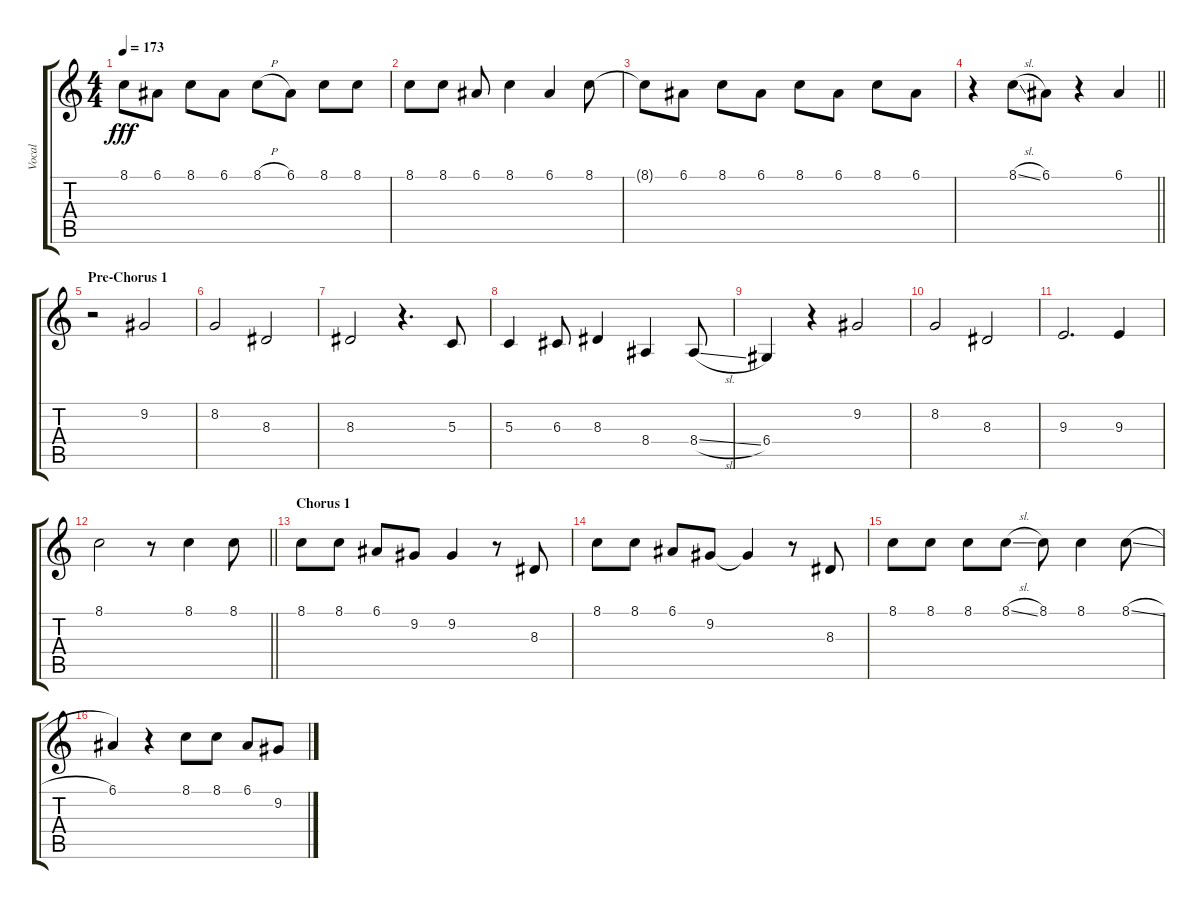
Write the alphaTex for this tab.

\track ("Vocal" "Vocal") {instrument clarinet}
\staff {score tabs}
\tuning (E4 B3 G3 D3 A2 E2) {hide}
\ts (4 4)
\tempo 173
\clef g2
\ks c
8.1{t}.8{dy fff} 6.1.8 8.1.8 6.1.8 8.1{h}.8 6.1.8 8.1.8 8.1.8 |
8.1.8 8.1.8 6.1.8 8.1.4 6.1.4 8.1.8 |
8.1{t}.8 6.1.8 8.1.8 6.1.8 8.1.8 6.1.8 8.1.8 6.1.8 |
\barLineRight lightlight
r.4 8.1{sl}.8 6.1.8 r.4 6.1.4 |
\section ("" "Pre-Chorus 1")
r.2 9.2.2 |
8.2.2 8.3.2 |
8.3.2 r.4{d} 5.3.8 |
5.3.4 6.3.8 8.3.4 8.4.4 8.4{sl}.8 |
6.4.4 r.4 9.2.2 |
8.2.2 8.3.2 |
9.3.2{d} 9.3.4 |
\barLineRight lightlight
8.1.2 r.8 8.1.4 8.1.8 |
\section ("" "Chorus 1")
8.1.8 8.1.8 6.1.8 9.2.8 9.2.4 r.8 8.3.8 |
8.1.8 8.1.8 6.1.8 9.2.8 9.2{t}.4 r.8 8.3.8 |
8.1.8 8.1.8 8.1.8 8.1{sl}.8 8.1.8 8.1.4 8.1{sl}.8 |
6.1.4 r.4 8.1.8 8.1.8 6.1.8 9.2.8
